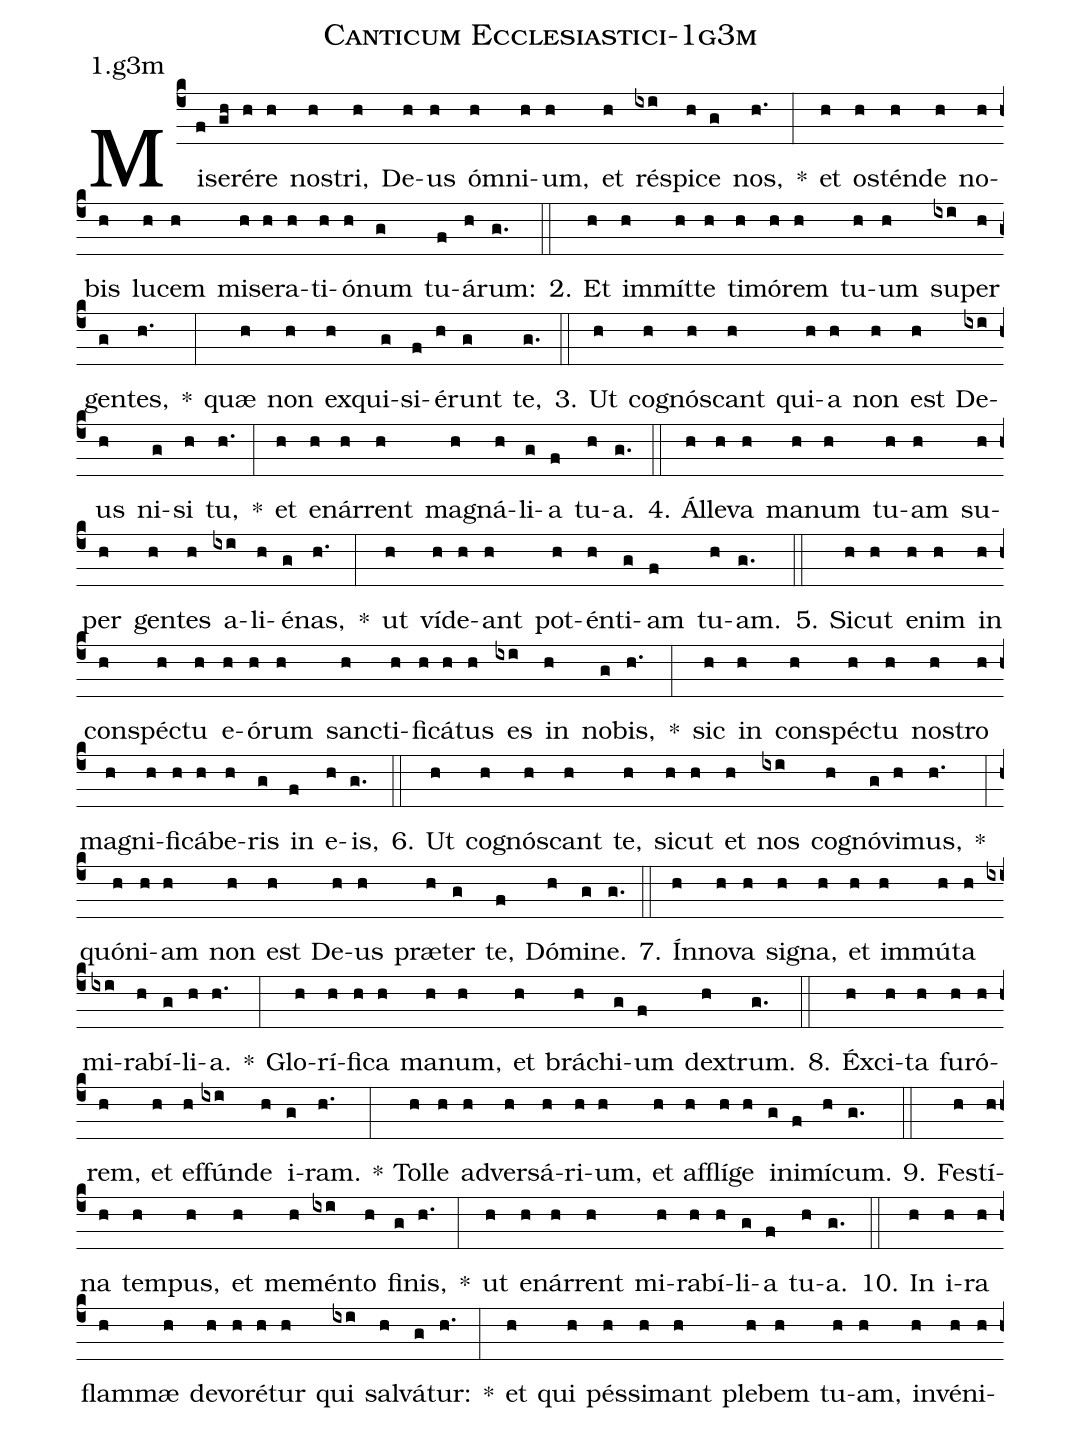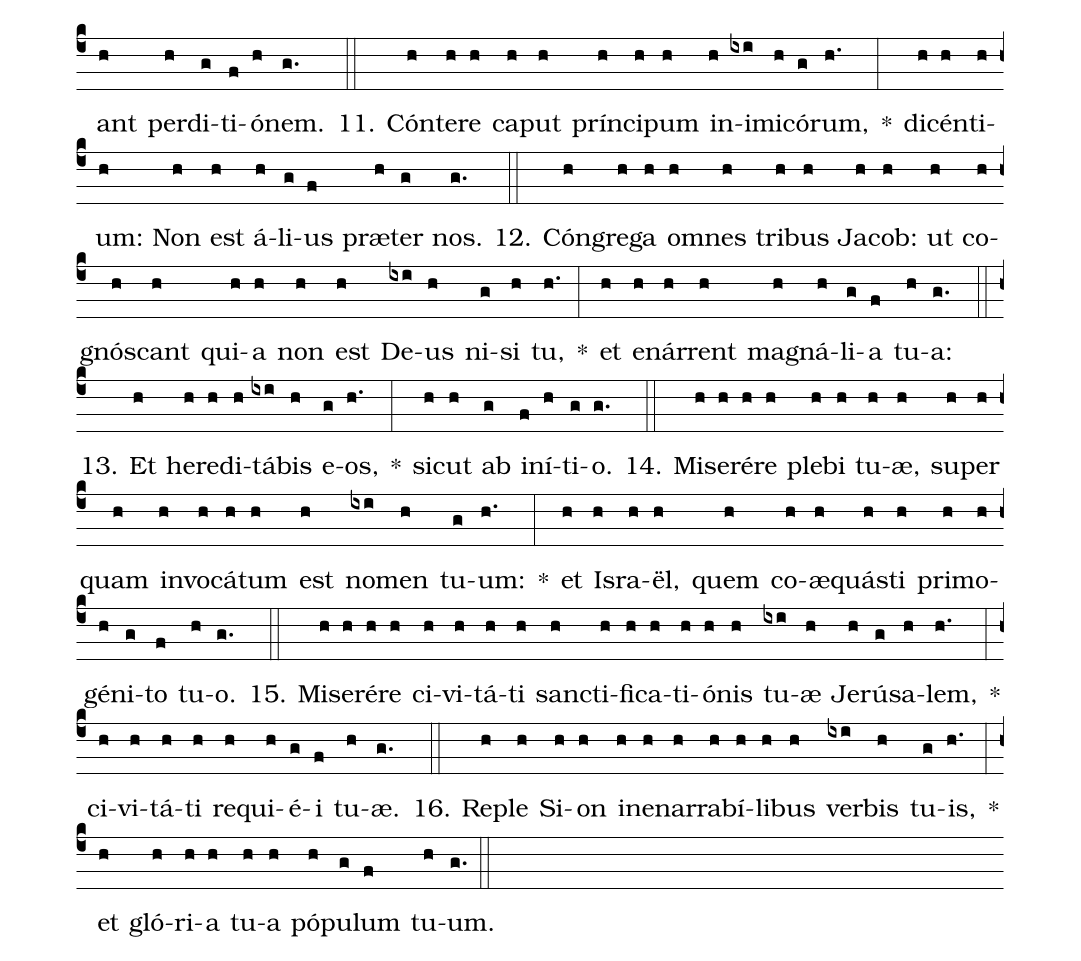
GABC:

name: Canticum Ecclesiastici-1g3m;
annotation: 1.g3m;
%%
(c4)Mi(f)se(gh)ré(h)re(h) nos(h)tri,(h) De(h)us(h) óm(h)ni(h)um,(h) et(h) ré(ixi)spi(h)ce(g) nos,(h.) *(:) et(h) os(h)tén(h)de(h) no(h)bis(h) lu(h)cem(h) mi(h)se(h)ra(h)ti(h)ó(h)num(g) tu(f)á(h)rum:(g.) (::)
2. Et(h) im(h)mít(h)te(h) ti(h)mó(h)rem(h) tu(h)um(h) su(ixi)per(h) gen(g)tes,(h.) *(:) quæ(h) non(h) ex(h)qui(g)si(f)é(h)runt(g) te,(g.) (::)
3. Ut(h) co(h)gnós(h)cant(h) qui(h)a(h) non(h) est(h) De(ixi)us(h) ni(g)si(h) tu,(h.) *(:) et(h) e(h)nár(h)rent(h) ma(h)gná(h)li(g)a(f) tu(h)a.(g.) (::)
4. Ál(h)le(h)va(h) ma(h)num(h) tu(h)am(h) su(h)per(h) gen(h)tes(h) a(ixi)li(h)é(g)nas,(h.) *(:) ut(h) ví(h)de(h)ant(h) pot(h)én(h)ti(g)am(f) tu(h)am.(g.) (::)
5. Sic(h)ut(h) e(h)nim(h) in(h) con(h)spéc(h)tu(h) e(h)ó(h)rum(h) sanc(h)ti(h)fi(h)cá(h)tus(h) es(ixi) in(h) no(g)bis,(h.) *(:) sic(h) in(h) con(h)spéc(h)tu(h) nos(h)tro(h) ma(h)gni(h)fi(h)cá(h)be(h)ris(g) in(f) e(h)is,(g.) (::)
6. Ut(h) co(h)gnós(h)cant(h) te,(h) sic(h)ut(h) et(h) nos(ixi) co(h)gnó(g)vi(h)mus,(h.) *(:) quón(h)i(h)am(h) non(h) est(h) De(h)us(h) præ(h)ter(g) te,(f) Dó(h)mi(g)ne.(g.) (::)
7. Ín(h)no(h)va(h) si(h)gna,(h) et(h) im(h)mú(h)ta(h) mi(ixi)ra(h)bí(g)li(h)a.(h.) *(:) Glo(h)rí(h)fi(h)ca(h) ma(h)num,(h) et(h) brá(h)chi(g)um(f) dex(h)trum.(g.) (::)
8. Éx(h)ci(h)ta(h) fu(h)ró(h)rem,(h) et(h) ef(h)fún(ixi)de(h) i(g)ram.(h.) *(:) Tol(h)le(h) ad(h)ver(h)sá(h)ri(h)um,(h) et(h) af(h)flí(h)ge(h) in(g)i(f)mí(h)cum.(g.) (::)
9. Fes(h)tí(h)na(h) tem(h)pus,(h) et(h) me(h)mén(ixi)to(h) fi(g)nis,(h.) *(:) ut(h) e(h)nár(h)rent(h) mi(h)ra(h)bí(h)li(g)a(f) tu(h)a.(g.) (::)
10. In(h) i(h)ra(h) flam(h)mæ(h) de(h)vo(h)ré(h)tur(h) qui(ixi) sal(h)vá(g)tur:(h.) *(:) et(h) qui(h) pés(h)si(h)mant(h) ple(h)bem(h) tu(h)am,(h) in(h)vé(h)ni(h)ant(h) per(h)di(g)ti(f)ó(h)nem.(g.) (::)
11. Cón(h)te(h)re(h) ca(h)put(h) prín(h)ci(h)pum(h) in(h)i(ixi)mi(h)có(g)rum,(h.) *(:) di(h)cén(h)ti(h)um:(h) Non(h) est(h) á(h)li(g)us(f) præ(h)ter(g) nos.(g.) (::)
12. Cón(h)gre(h)ga(h) om(h)nes(h) tri(h)bus(h) Ja(h)cob:(h) ut(h) co(h)gnós(h)cant(h) qui(h)a(h) non(h) est(h) De(ixi)us(h) ni(g)si(h) tu,(h.) *(:) et(h) e(h)nár(h)rent(h) ma(h)gná(h)li(g)a(f) tu(h)a:(g.) (::)
13. Et(h) he(h)re(h)di(h)tá(ixi)bis(h) e(g)os,(h.) *(:) sic(h)ut(h) ab(g) in(f)í(h)ti(g)o.(g.) (::)
14. Mi(h)se(h)ré(h)re(h) ple(h)bi(h) tu(h)æ,(h) su(h)per(h) quam(h) in(h)vo(h)cá(h)tum(h) est(h) no(ixi)men(h) tu(g)um:(h.) *(:) et(h) Is(h)ra(h)ël,(h) quem(h) co(h)æ(h)quás(h)ti(h) pri(h)mo(h)gé(h)ni(g)to(f) tu(h)o.(g.) (::)
15. Mi(h)se(h)ré(h)re(h) ci(h)vi(h)tá(h)ti(h) sanc(h)ti(h)fi(h)ca(h)ti(h)ó(h)nis(h) tu(ixi)æ(h) Je(h)rú(g)sa(h)lem,(h.) *(:) ci(h)vi(h)tá(h)ti(h) re(h)qui(h)é(g)i(f) tu(h)æ.(g.) (::)
16. Re(h)ple(h) Si(h)on(h) in(h)e(h)nar(h)ra(h)bí(h)li(h)bus(h) ver(ixi)bis(h) tu(g)is,(h.) *(:) et(h) gló(h)ri(h)a(h) tu(h)a(h) pó(h)pu(g)lum(f) tu(h)um.(g.) (::)
